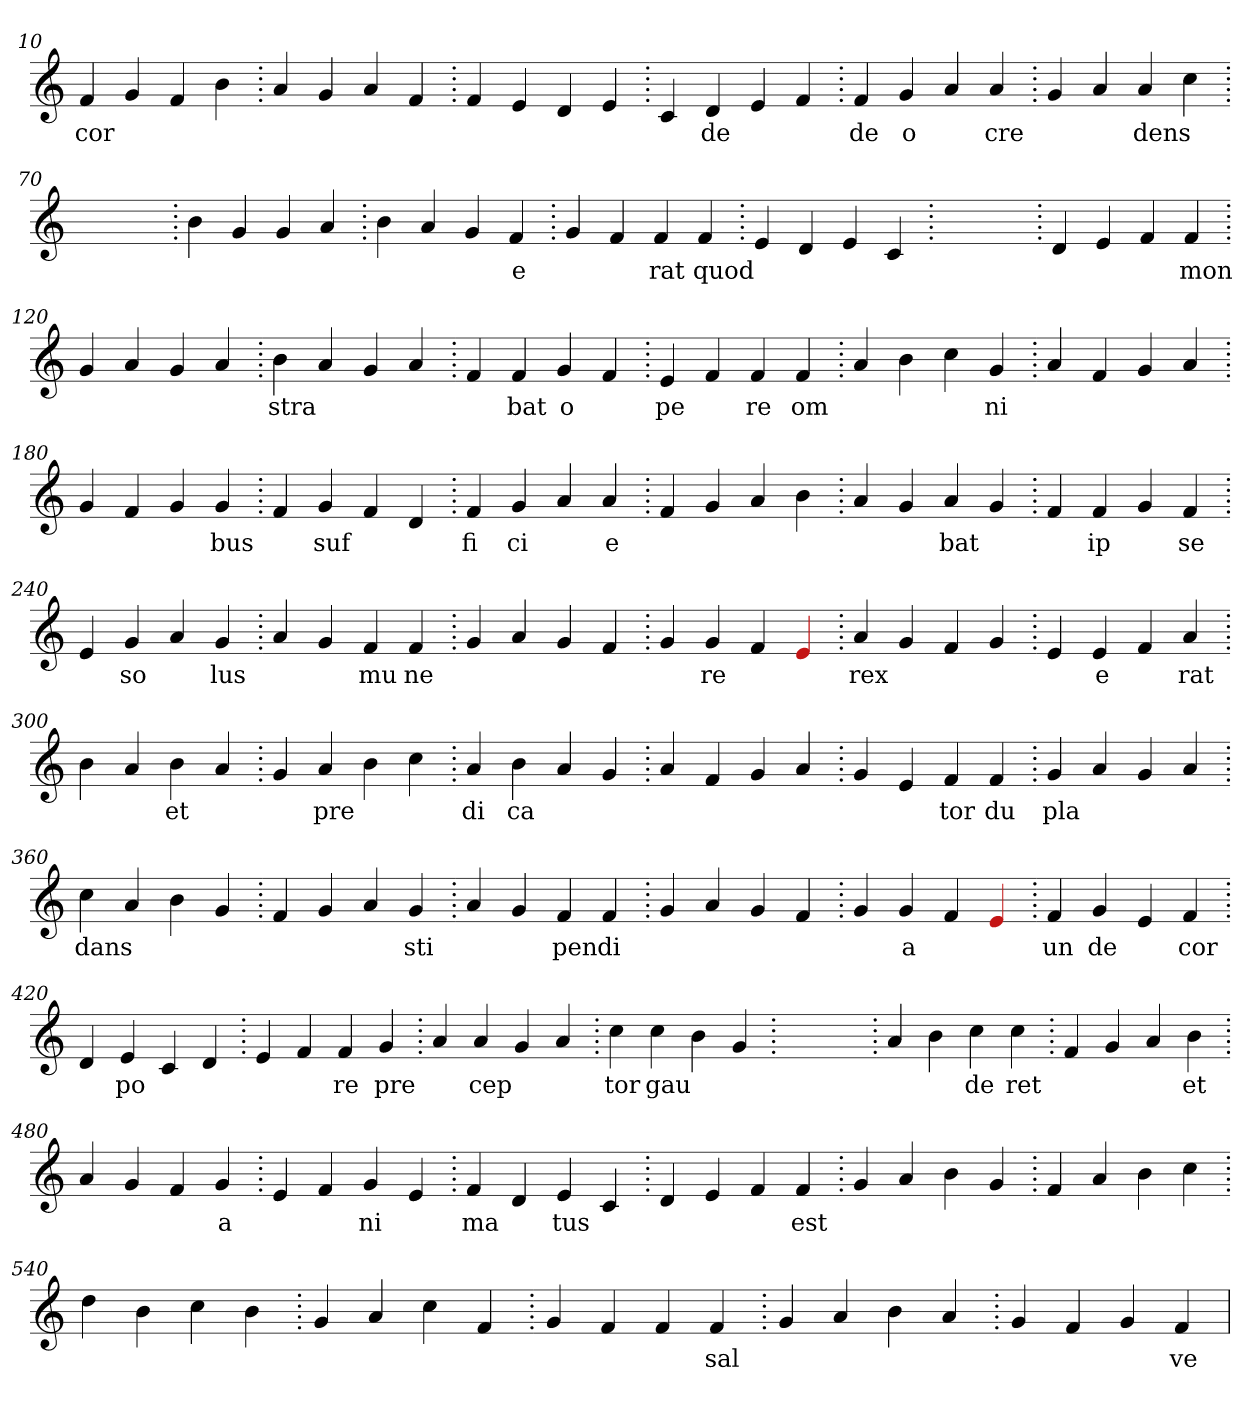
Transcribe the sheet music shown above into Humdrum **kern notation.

**kern	**text
*part1	*part1
*staff1	*staff1
*clefG2	*
=10.	=10.
4f	cor
4g	.
4f	.
4b	.
=20.	=20.
4a	.
4g	.
4a	.
4f	.
=30.	=30.
4f	.
4e	.
4d	.
4e	.
=40.	=40.
4c	.
4d	de
4e	.
4f	.
=50.	=50.
4f	de
4g	o
4a	.
4a	cre
=60.	=60.
4g	.
4a	.
4a	dens
4cc	.
=70.	=70.
1ryy	.
=70.	=70.
4b	.
4g	.
4g	.
4a	.
=80.	=80.
4b	.
4a	.
4g	.
4f	e
=90.	=90.
4g	.
4f	.
4f	rat
4f	quod
=100.	=100.
4e	.
4d	.
4e	.
4c	.
=110.	=110.
1ryy	.
=110.	=110.
4d	.
4e	.
4f	.
4f	mon
=120.	=120.
4g	.
4a	.
4g	.
4a	.
=130.	=130.
4b	stra
4a	.
4g	.
4a	.
=140.	=140.
4f	.
4f	bat
4g	o
4f	.
=150.	=150.
4e	pe
4f	.
4f	re
4f	om
=160.	=160.
4a	.
4b	.
4cc	.
4g	ni
=170.	=170.
4a	.
4f	.
4g	.
4a	.
=180.	=180.
4g	.
4f	.
4g	.
4g	bus
=190.	=190.
4f	.
4g	suf
4f	.
4d	.
=200.	=200.
4f	fi
4g	ci
4a	.
4a	e
=210.	=210.
4f	.
4g	.
4a	.
4b	.
=220.	=220.
4a	.
4g	.
4a	bat
4g	.
=230.	=230.
4f	.
4f	ip
4g	.
4f	se
=240.	=240.
4e	.
4g	so
4a	.
4g	lus
=250.	=250.
4a	.
4g	.
4f	mu
4f	ne
=260.	=260.
4g	.
4a	.
4g	.
4f	.
=270.	=270.
4g	.
4g	re
4f	.
4Re	.
=280.	=280.
4a	rex
4g	.
4f	.
4g	.
=290.	=290.
4e	.
4e	e
4f	.
4a	rat
=300.	=300.
4b	.
4a	.
4b	et
4a	.
=310.	=310.
4g	.
4a	pre
4b	.
4cc	.
=320.	=320.
4a	di
4b	ca
4a	.
4g	.
=330.	=330.
4a	.
4f	.
4g	.
4a	.
=340.	=340.
4g	.
4e	.
4f	tor
4f	du
=350.	=350.
4g	pla
4a	.
4g	.
4a	.
=360.	=360.
4cc	dans
4a	.
4b	.
4g	.
=370.	=370.
4f	.
4g	.
4a	.
4g	sti
=380.	=380.
4a	.
4g	.
4f	pen
4f	di
=390.	=390.
4g	.
4a	.
4g	.
4f	.
=400.	=400.
4g	.
4g	a
4f	.
4Re	.
=410.	=410.
4f	un
4g	de
4e	.
4f	cor
=420.	=420.
4d	.
4e	po
4c	.
4d	.
=430.	=430.
4e	.
4f	.
4f	re
4g	pre
=440.	=440.
4a	.
4a	cep
4g	.
4a	.
=450.	=450.
4cc	tor
4cc	gau
4b	.
4g	.
=460.	=460.
1ryy	.
=460.	=460.
4a	.
4b	.
4cc	de
4cc	ret
=470.	=470.
4f	.
4g	.
4a	.
4b	et
=480.	=480.
4a	.
4g	.
4f	.
4g	a
=490.	=490.
4e	.
4f	.
4g	ni
4e	.
=500.	=500.
4f	ma
4d	.
4e	tus
4c	.
=510.	=510.
4d	.
4e	.
4f	.
4f	est
=520.	=520.
4g	.
4a	.
4b	.
4g	.
=530.	=530.
4f	.
4a	.
4b	.
4cc	.
=540.	=540.
4dd	.
4b	.
4cc	.
4b	.
=550.	=550.
4g	.
4a	.
4cc	.
4f	.
=560.	=560.
4g	.
4f	.
4f	.
4f	sal
=570.	=570.
4g	.
4a	.
4b	.
4a	.
=580.	=580.
4g	.
4f	.
4g	.
4f	ve
=	=
*-	*-
